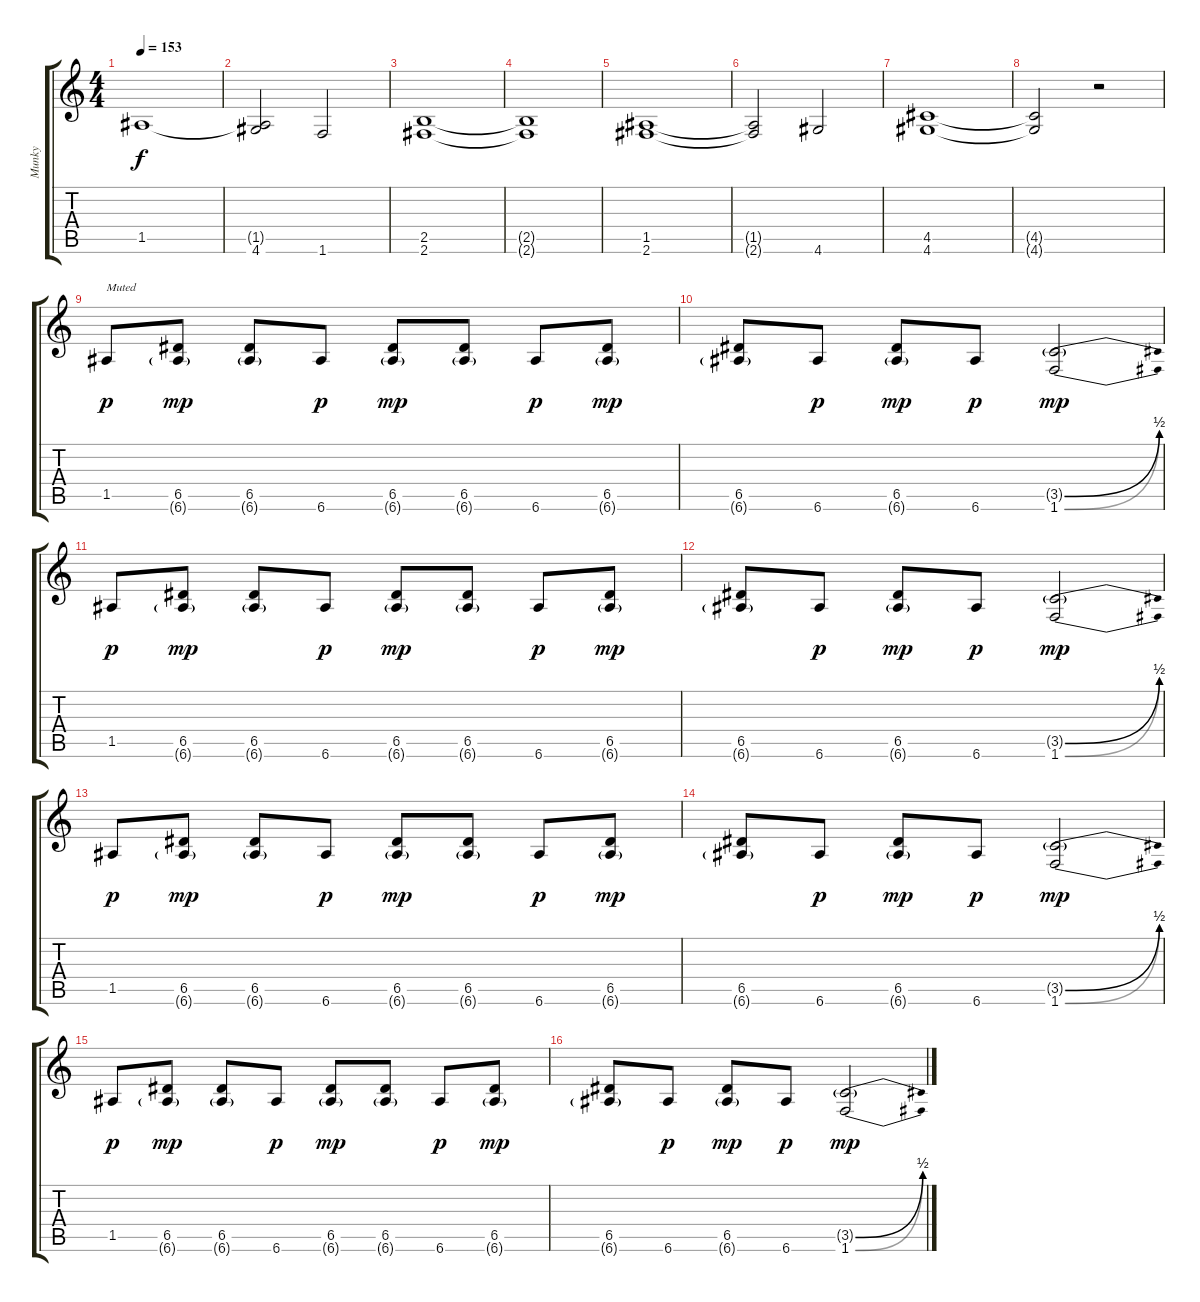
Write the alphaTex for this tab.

\track ("Munky" "Munky") {instrument electricguitarmuted}
\staff {score tabs}
\tuning (E4 Db4 A3 E3 A2 E2) {hide}
\ts (4 4)
\tempo 153
\clef g2
\ks c
1.5.1{dy f} |
(1.5{t} 4.6{t}).2 1.6.2 |
(2.5 2.6).1 |
(2.5{t} 2.6{t}).1 |
(1.5 2.6).1 |
(1.5{t} 2.6{t}).2 4.6.2 |
(4.5 4.6).1 |
(4.5{t} 4.6{t}).2 r.2 |
1.5.8{txt "Muted" dy p volume 9 instrument electricguitarmuted} (6.5 6.6{g}).8{dy mp} (6.5 6.6{g}).8 6.6.8{dy p} (6.5 6.6{g}).8{dy mp} (6.5 6.6{g}).8 6.6.8{dy p} (6.5 6.6{g}).8{dy mp} |
(6.5 6.6{g}).8 6.6.8{dy p} (6.5 6.6{g}).8{dy mp} 6.6.8{dy p} (3.5{be (bend 0 0 60 2) g} 1.6{be (bend 0 0 60 2)}).2{dy mp} |
1.5.8{dy p} (6.5 6.6{g}).8{dy mp} (6.5 6.6{g}).8 6.6.8{dy p} (6.5 6.6{g}).8{dy mp} (6.5 6.6{g}).8 6.6.8{dy p} (6.5 6.6{g}).8{dy mp} |
(6.5 6.6{g}).8 6.6.8{dy p} (6.5 6.6{g}).8{dy mp} 6.6.8{dy p} (3.5{be (bend 0 0 60 2) g} 1.6{be (bend 0 0 60 2)}).2{dy mp} |
1.5.8{dy p} (6.5 6.6{g}).8{dy mp} (6.5 6.6{g}).8 6.6.8{dy p} (6.5 6.6{g}).8{dy mp} (6.5 6.6{g}).8 6.6.8{dy p} (6.5 6.6{g}).8{dy mp} |
(6.5 6.6{g}).8 6.6.8{dy p} (6.5 6.6{g}).8{dy mp} 6.6.8{dy p} (3.5{be (bend 0 0 60 2) g} 1.6{be (bend 0 0 60 2)}).2{dy mp} |
1.5.8{dy p} (6.5 6.6{g}).8{dy mp} (6.5 6.6{g}).8 6.6.8{dy p} (6.5 6.6{g}).8{dy mp} (6.5 6.6{g}).8 6.6.8{dy p} (6.5 6.6{g}).8{dy mp} |
(6.5 6.6{g}).8 6.6.8{dy p} (6.5 6.6{g}).8{dy mp} 6.6.8{dy p} (3.5{be (bend 0 0 60 2) g} 1.6{be (bend 0 0 60 2)}).2{dy mp}
